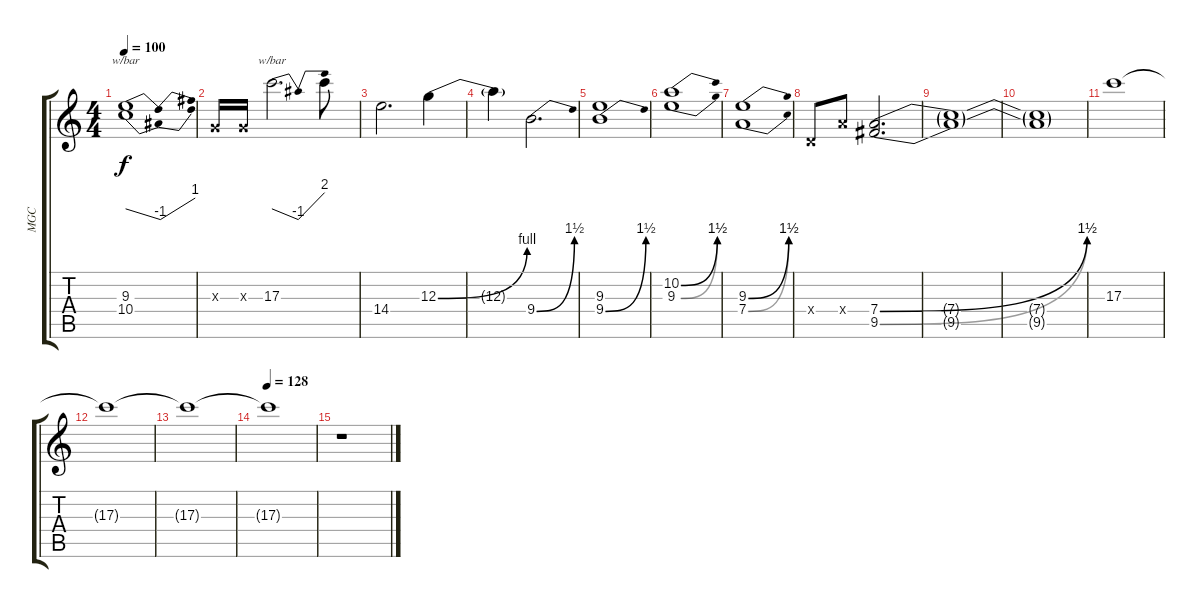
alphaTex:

\track ("MGC" "MGC") {instrument distortionguitar}
\staff {score tabs}
\tuning (E4 B3 G3 D3 A2 E2) {hide}
\ts (4 4)
\tempo 100
\clef g2
\ks c
(9.3 10.4).1{tbe (dip default 0 0 30 -4 60 4) dy f} |
0.3{x}.16 0.3{x}.16 17.3.2{d tbe (dip default 0 0 30 -4 60 8)} 17.3{t}.8 |
14.4.2{d} 12.3{be (bend 0 0 60 4)}.4 |
12.3{t}.4 9.4{be (bend 0 0 60 6)}.2{d} |
(9.3 9.4{be (bend 0 0 60 6)}).1 |
(10.2{be (bend 0 0 60 6)} 9.3{be (bend 0 0 60 6)}).1 |
(9.3{be (bend 0 0 60 6)} 7.4{be (bend 0 0 60 6)}).1 |
0.4{x}.8 7.4{x}.8 (7.4{be (bend 0 0 60 6)} 9.5{be (bend 0 0 60 6)}).2{d} |
(7.4{t} 9.5{t}).1 |
(7.4{t} 9.5{t}).1 |
17.3.1 |
17.3{t}.1 |
17.3{t}.1 |
\tempo 128
17.3{t}.1 |
r.1
